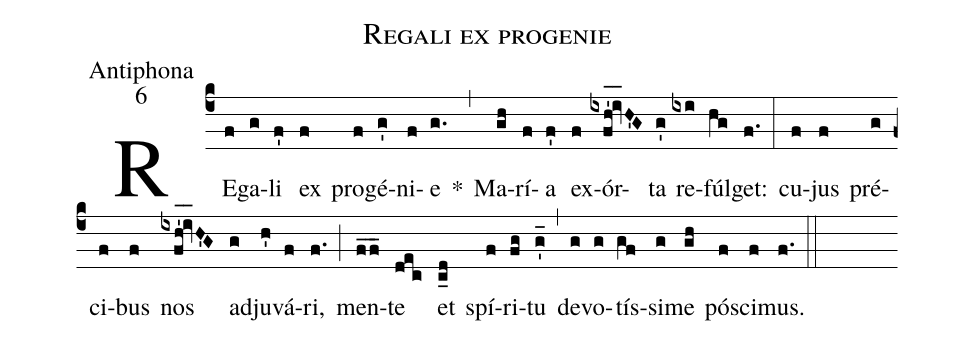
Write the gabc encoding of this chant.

name:Regali ex progenie;
office-part:Antiphona;
mode:6;
%%
(c4) RE(f)ga(g)li(f') ex(f) pro(f)gé(g')ni(f)e(g.) *(,) Ma(gh)rí(f)a(f') ex(f)ór(ixfh'_!iv_H'G)ta(g') re(ixi)fúl(hg)get:(f.) (:) cu(f)jus(f) pré(g)ci(f)bus(f) nos(ixfh'_!iv_H'G) ad(g)ju(h')vá(f)ri,(f.) (;) men(f_/f_)te(dec) et(c_d) spí(f)ri(fg)tu(g'_) (,) de(g)vo(g)tís(gf)si(g)me(gh) pó(f)sci(f)mus.(f.) (::)
